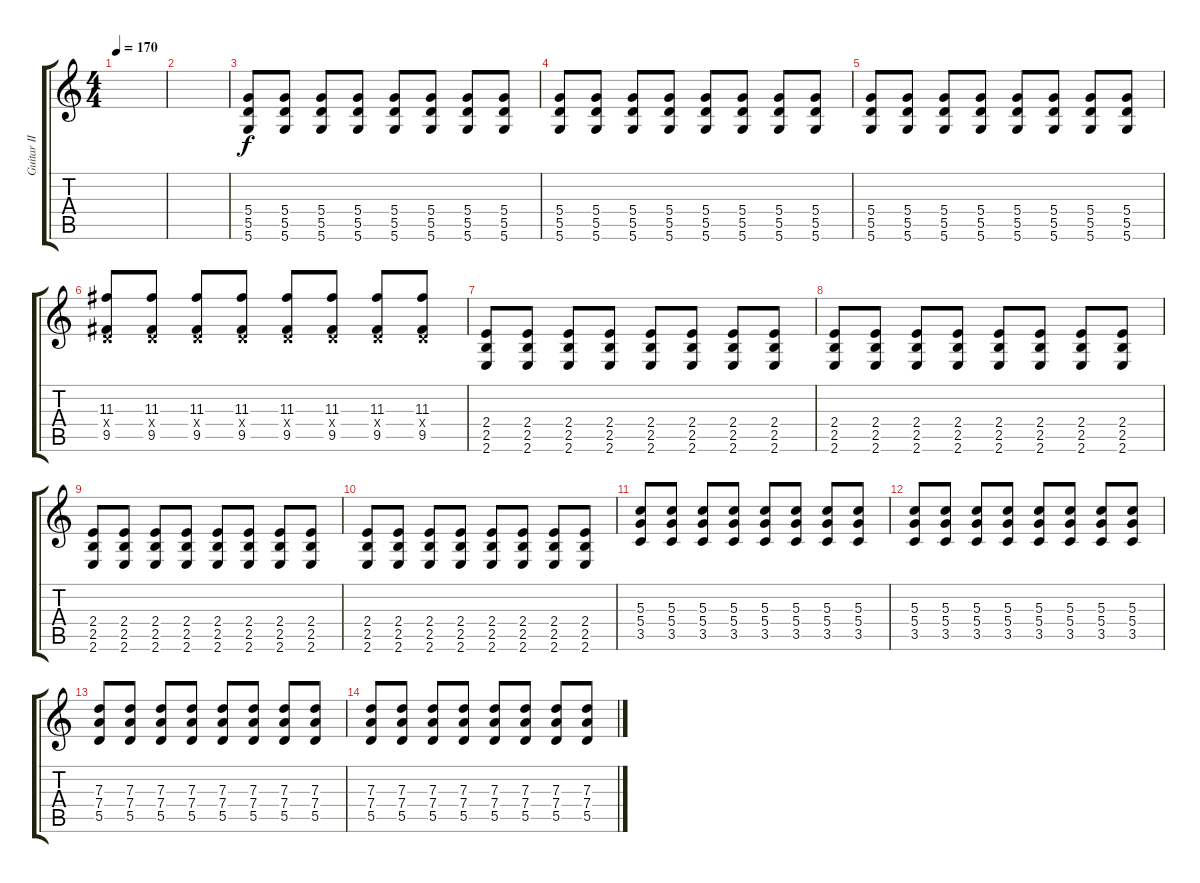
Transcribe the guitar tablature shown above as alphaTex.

\track ("Guitar II" "Guitar II") {instrument distortionguitar}
\staff {score tabs}
\tuning (E4 B3 G3 D3 A2 D2) {hide}
\ts (4 4)
\tempo 170
\clef g2
\ks c
|
|
(5.4 5.5 5.6).8{volume 13} (5.4 5.5 5.6).8 (5.4 5.5 5.6).8 (5.4 5.5 5.6).8 (5.4 5.5 5.6).8 (5.4 5.5 5.6).8 (5.4 5.5 5.6).8 (5.4 5.5 5.6).8 |
(5.4 5.5 5.6).8 (5.4 5.5 5.6).8 (5.4 5.5 5.6).8 (5.4 5.5 5.6).8 (5.4 5.5 5.6).8 (5.4 5.5 5.6).8 (5.4 5.5 5.6).8 (5.4 5.5 5.6).8 |
(5.4 5.5 5.6).8 (5.4 5.5 5.6).8 (5.4 5.5 5.6).8 (5.4 5.5 5.6).8 (5.4 5.5 5.6).8 (5.4 5.5 5.6).8 (5.4 5.5 5.6).8 (5.4 5.5 5.6).8 |
(11.3 0.4{x} 9.5).8 (11.3 0.4{x} 9.5).8 (11.3 0.4{x} 9.5).8 (11.3 0.4{x} 9.5).8 (11.3 0.4{x} 9.5).8 (11.3 0.4{x} 9.5).8 (11.3 0.4{x} 9.5).8 (11.3 0.4{x} 9.5).8 |
(2.4 2.5 2.6).8 (2.4 2.5 2.6).8 (2.4 2.5 2.6).8 (2.4 2.5 2.6).8 (2.4 2.5 2.6).8 (2.4 2.5 2.6).8 (2.4 2.5 2.6).8 (2.4 2.5 2.6).8 |
(2.4 2.5 2.6).8 (2.4 2.5 2.6).8 (2.4 2.5 2.6).8 (2.4 2.5 2.6).8 (2.4 2.5 2.6).8 (2.4 2.5 2.6).8 (2.4 2.5 2.6).8 (2.4 2.5 2.6).8 |
(2.4 2.5 2.6).8 (2.4 2.5 2.6).8 (2.4 2.5 2.6).8 (2.4 2.5 2.6).8 (2.4 2.5 2.6).8 (2.4 2.5 2.6).8 (2.4 2.5 2.6).8 (2.4 2.5 2.6).8 |
(2.4 2.5 2.6).8 (2.4 2.5 2.6).8 (2.4 2.5 2.6).8 (2.4 2.5 2.6).8 (2.4 2.5 2.6).8 (2.4 2.5 2.6).8 (2.4 2.5 2.6).8 (2.4 2.5 2.6).8 |
(5.3 5.4 3.5).8 (5.3 5.4 3.5).8 (5.3 5.4 3.5).8 (5.3 5.4 3.5).8 (5.3 5.4 3.5).8 (5.3 5.4 3.5).8 (5.3 5.4 3.5).8 (5.3 5.4 3.5).8 |
(5.3 5.4 3.5).8 (5.3 5.4 3.5).8 (5.3 5.4 3.5).8 (5.3 5.4 3.5).8 (5.3 5.4 3.5).8 (5.3 5.4 3.5).8 (5.3 5.4 3.5).8 (5.3 5.4 3.5).8 |
(7.3 7.4 5.5).8 (7.3 7.4 5.5).8 (7.3 7.4 5.5).8 (7.3 7.4 5.5).8 (7.3 7.4 5.5).8 (7.3 7.4 5.5).8 (7.3 7.4 5.5).8 (7.3 7.4 5.5).8 |
(7.3 7.4 5.5).8 (7.3 7.4 5.5).8 (7.3 7.4 5.5).8 (7.3 7.4 5.5).8 (7.3 7.4 5.5).8 (7.3 7.4 5.5).8 (7.3 7.4 5.5).8 (7.3 7.4 5.5).8
